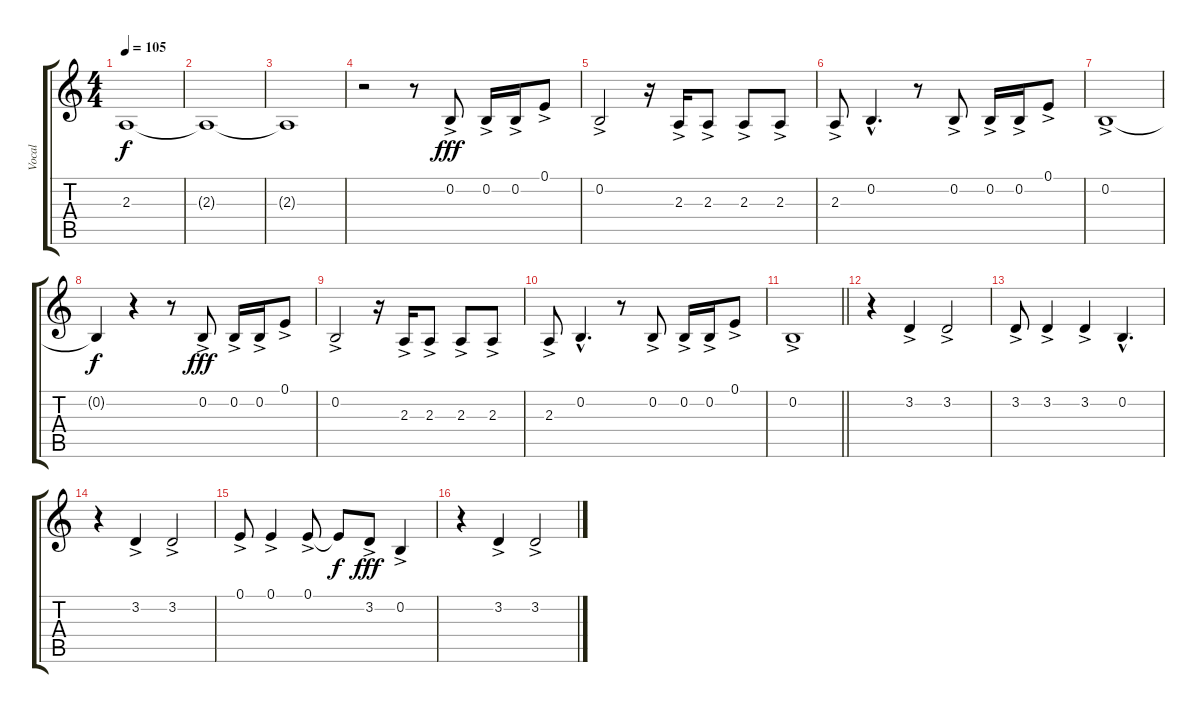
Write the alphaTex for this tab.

\track ("Vocal" "Vocal") {instrument stringensemble1}
\staff {score tabs}
\tuning (E4 B3 G3 D3 A2 E2) {hide}
\ts (4 4)
\tempo 105
\clef g2
\ks aminor
2.3{t}.1{dy f} |
2.3{t}.1 |
2.3{t}.1 |
r.2 r.8 0.2{ac}.8{dy fff} 0.2{ac}.16 0.2{ac}.16 0.1{ac}.8 |
0.2{ac}.2 r.16 2.3{ac}.16 2.3{ac}.8 2.3{ac}.8 2.3{ac}.8 |
2.3{ac}.8 0.2{hac}.4{d} r.8 0.2{ac}.8 0.2{ac}.16 0.2{ac}.16 0.1{ac}.8 |
0.2{ac}.1 |
0.2{t}.4{dy f} r.4 r.8 0.2{ac}.8{dy fff} 0.2{ac}.16 0.2{ac}.16 0.1{ac}.8 |
0.2{ac}.2 r.16 2.3{ac}.16 2.3{ac}.8 2.3{ac}.8 2.3{ac}.8 |
2.3{ac}.8 0.2{hac}.4{d} r.8 0.2{ac}.8 0.2{ac}.16 0.2{ac}.16 0.1{ac}.8 |
\barLineRight lightlight
0.2{ac}.1 |
r.4 3.2{ac}.4 3.2{ac}.2 |
3.2{ac}.8 3.2{ac}.4 3.2{ac}.4 0.2{hac}.4{d} |
r.4 3.2{ac}.4 3.2{ac}.2 |
0.1{ac}.8 0.1{ac}.4 0.1{ac}.8 0.1{t}.8{dy f} 3.2{ac}.8{dy fff} 0.2{ac}.4 |
r.4 3.2{ac}.4 3.2{ac}.2
